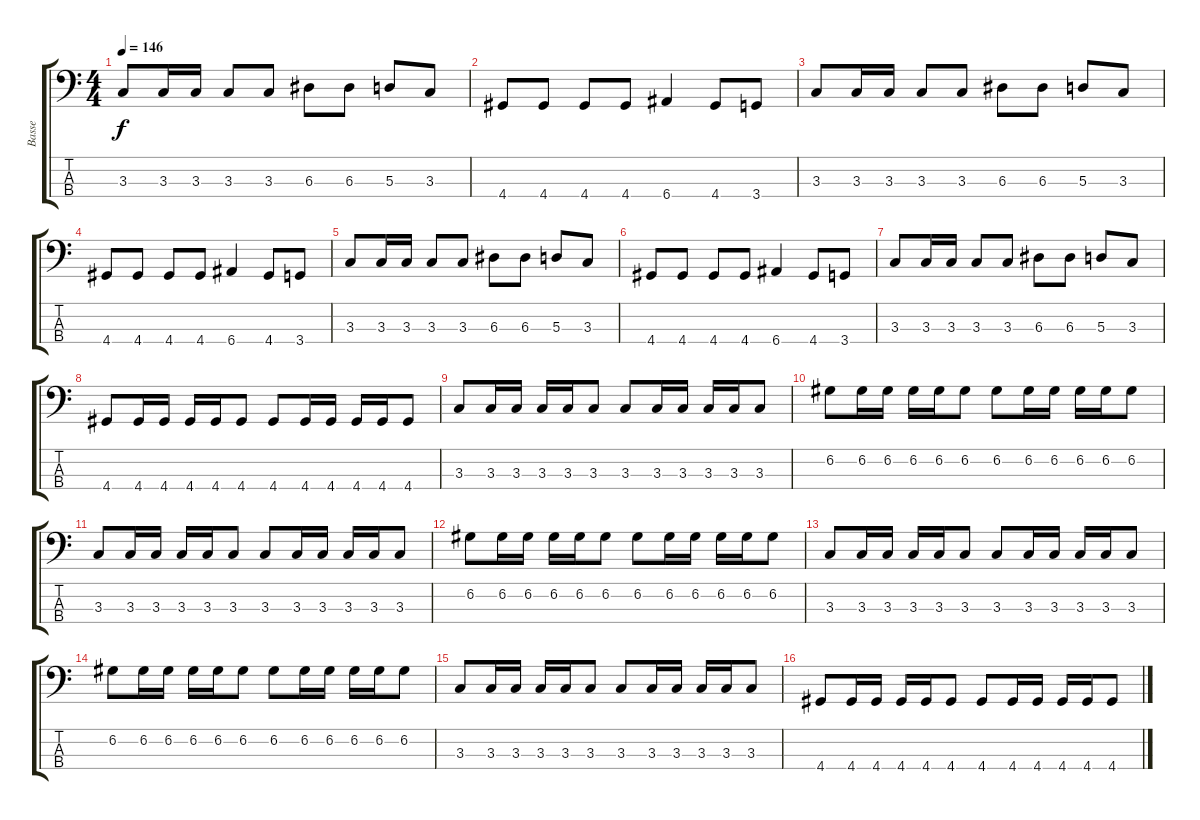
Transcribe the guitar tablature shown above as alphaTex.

\track ("Basse" "Basse") {instrument electricbasspick}
\staff {score tabs}
\tuning (G2 D2 A1 E1) {hide}
\ts (4 4)
\tempo 146
\clef f4
\ks c
3.3.8{dy f} 3.3.16 3.3.16 3.3.8 3.3.8 6.3.8 6.3.8 5.3.8 3.3.8 |
4.4.8 4.4.8 4.4.8 4.4.8 6.4.4 4.4.8 3.4.8 |
3.3.8 3.3.16 3.3.16 3.3.8 3.3.8 6.3.8 6.3.8 5.3.8 3.3.8 |
4.4.8 4.4.8 4.4.8 4.4.8 6.4.4 4.4.8 3.4.8 |
3.3.8 3.3.16 3.3.16 3.3.8 3.3.8 6.3.8 6.3.8 5.3.8 3.3.8 |
4.4.8 4.4.8 4.4.8 4.4.8 6.4.4 4.4.8 3.4.8 |
3.3.8 3.3.16 3.3.16 3.3.8 3.3.8 6.3.8 6.3.8 5.3.8 3.3.8 |
4.4.8 4.4.16 4.4.16 4.4.16 4.4.16 4.4.8 4.4.8 4.4.16 4.4.16 4.4.16 4.4.16 4.4.8 |
3.3.8 3.3.16 3.3.16 3.3.16 3.3.16 3.3.8 3.3.8 3.3.16 3.3.16 3.3.16 3.3.16 3.3.8 |
6.2.8 6.2.16 6.2.16 6.2.16 6.2.16 6.2.8 6.2.8 6.2.16 6.2.16 6.2.16 6.2.16 6.2.8 |
3.3.8 3.3.16 3.3.16 3.3.16 3.3.16 3.3.8 3.3.8 3.3.16 3.3.16 3.3.16 3.3.16 3.3.8 |
6.2.8 6.2.16 6.2.16 6.2.16 6.2.16 6.2.8 6.2.8 6.2.16 6.2.16 6.2.16 6.2.16 6.2.8 |
3.3.8 3.3.16 3.3.16 3.3.16 3.3.16 3.3.8 3.3.8 3.3.16 3.3.16 3.3.16 3.3.16 3.3.8 |
6.2.8 6.2.16 6.2.16 6.2.16 6.2.16 6.2.8 6.2.8 6.2.16 6.2.16 6.2.16 6.2.16 6.2.8 |
3.3.8 3.3.16 3.3.16 3.3.16 3.3.16 3.3.8 3.3.8 3.3.16 3.3.16 3.3.16 3.3.16 3.3.8 |
4.4.8 4.4.16 4.4.16 4.4.16 4.4.16 4.4.8 4.4.8 4.4.16 4.4.16 4.4.16 4.4.16 4.4.8
